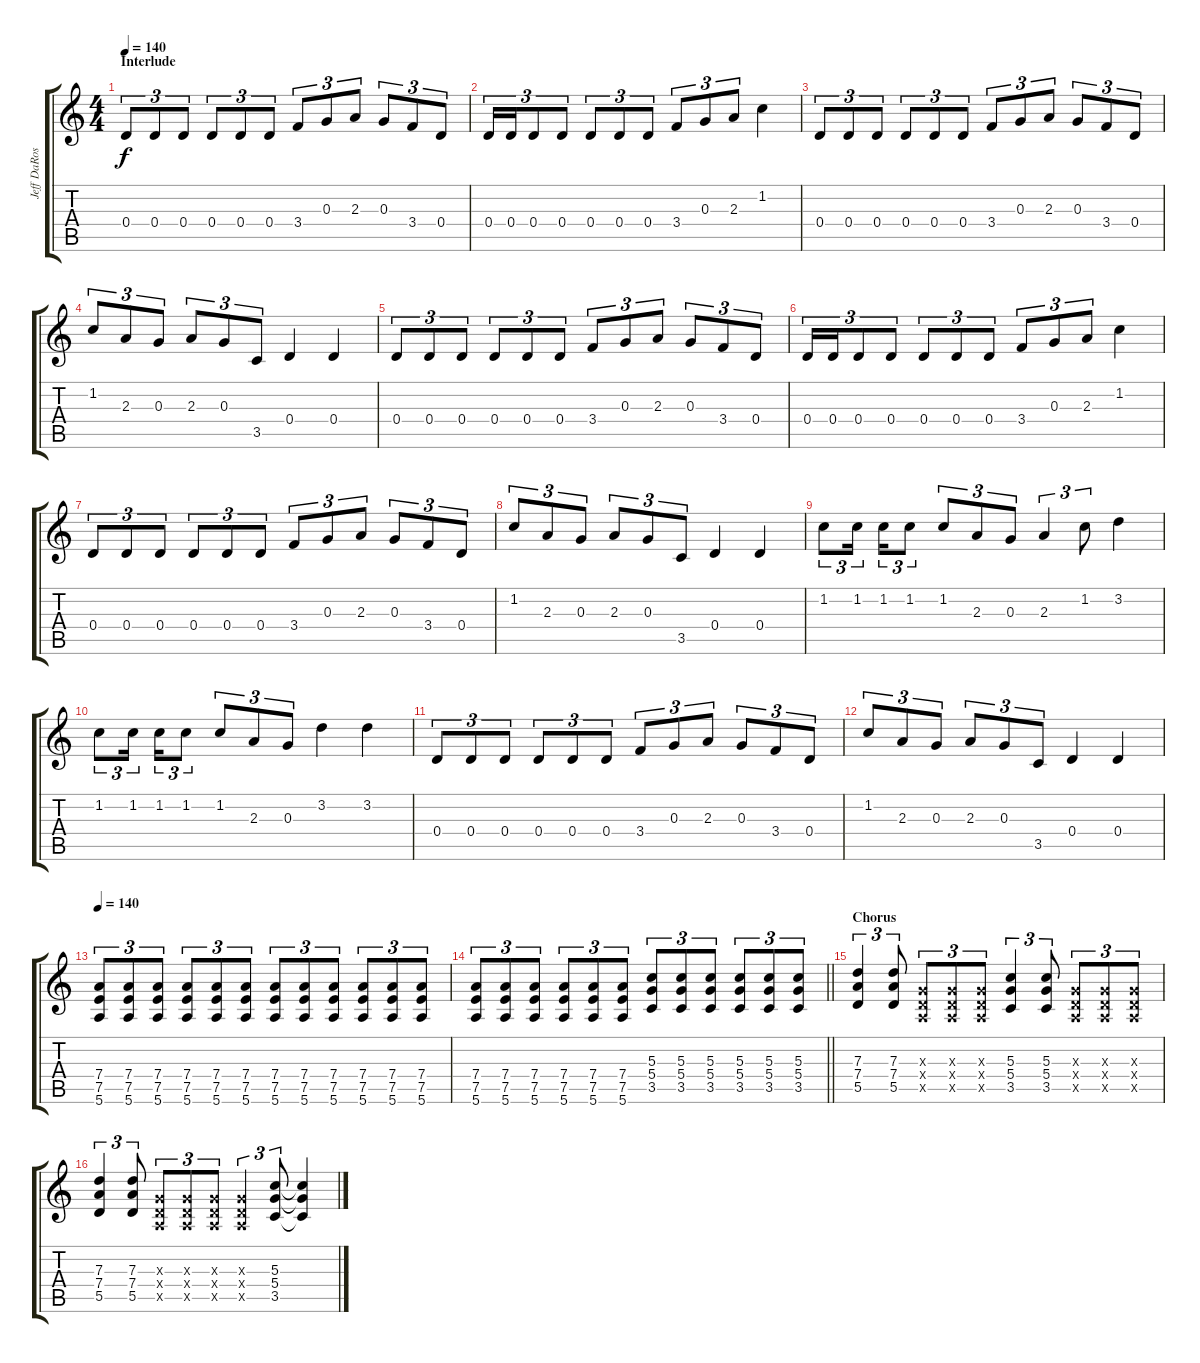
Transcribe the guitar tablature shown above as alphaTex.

\track ("Jeff DaRosa (Banjo)" "Jeff DaRos") {instrument banjo}
\staff {score tabs}
\tuning (E4 B3 G3 D3 A2 E2) {hide}
\displaytranspose 12
\ts (4 4)
\section ("" "Interlude")
\tempo 140
\clef g2
\ks c
0.4.8{tu (3 2) dy f} 0.4.8{tu (3 2)} 0.4.8{tu (3 2)} 0.4.8{tu (3 2)} 0.4.8{tu (3 2)} 0.4.8{tu (3 2)} 3.4.8{tu (3 2)} 0.3.8{tu (3 2)} 2.3.8{tu (3 2)} 0.3.8{tu (3 2)} 3.4.8{tu (3 2)} 0.4.8{tu (3 2)} |
0.4.16{tu (3 2)} 0.4.16{tu (3 2)} 0.4.8{tu (3 2)} 0.4.8{tu (3 2)} 0.4.8{tu (3 2)} 0.4.8{tu (3 2)} 0.4.8{tu (3 2)} 3.4.8{tu (3 2)} 0.3.8{tu (3 2)} 2.3.8{tu (3 2)} 1.2.4 |
0.4.8{tu (3 2)} 0.4.8{tu (3 2)} 0.4.8{tu (3 2)} 0.4.8{tu (3 2)} 0.4.8{tu (3 2)} 0.4.8{tu (3 2)} 3.4.8{tu (3 2)} 0.3.8{tu (3 2)} 2.3.8{tu (3 2)} 0.3.8{tu (3 2)} 3.4.8{tu (3 2)} 0.4.8{tu (3 2)} |
1.2.8{tu (3 2)} 2.3.8{tu (3 2)} 0.3.8{tu (3 2)} 2.3.8{tu (3 2)} 0.3.8{tu (3 2)} 3.5.8{tu (3 2)} 0.4.4 0.4.4 |
0.4.8{tu (3 2)} 0.4.8{tu (3 2)} 0.4.8{tu (3 2)} 0.4.8{tu (3 2)} 0.4.8{tu (3 2)} 0.4.8{tu (3 2)} 3.4.8{tu (3 2)} 0.3.8{tu (3 2)} 2.3.8{tu (3 2)} 0.3.8{tu (3 2)} 3.4.8{tu (3 2)} 0.4.8{tu (3 2)} |
0.4.16{tu (3 2)} 0.4.16{tu (3 2)} 0.4.8{tu (3 2)} 0.4.8{tu (3 2)} 0.4.8{tu (3 2)} 0.4.8{tu (3 2)} 0.4.8{tu (3 2)} 3.4.8{tu (3 2)} 0.3.8{tu (3 2)} 2.3.8{tu (3 2)} 1.2.4 |
0.4.8{tu (3 2)} 0.4.8{tu (3 2)} 0.4.8{tu (3 2)} 0.4.8{tu (3 2)} 0.4.8{tu (3 2)} 0.4.8{tu (3 2)} 3.4.8{tu (3 2)} 0.3.8{tu (3 2)} 2.3.8{tu (3 2)} 0.3.8{tu (3 2)} 3.4.8{tu (3 2)} 0.4.8{tu (3 2)} |
1.2.8{tu (3 2)} 2.3.8{tu (3 2)} 0.3.8{tu (3 2)} 2.3.8{tu (3 2)} 0.3.8{tu (3 2)} 3.5.8{tu (3 2)} 0.4.4 0.4.4 |
1.2.8{tu (3 2)} 1.2.16{tu (3 2) beam splitsecondary} 1.2.16{tu (3 2)} 1.2.8{tu (3 2)} 1.2.8{tu (3 2)} 2.3.8{tu (3 2)} 0.3.8{tu (3 2)} 2.3.4{tu (3 2)} 1.2.8{tu (3 2)} 3.2.4 |
1.2.8{tu (3 2)} 1.2.16{tu (3 2) beam splitsecondary} 1.2.16{tu (3 2)} 1.2.8{tu (3 2)} 1.2.8{tu (3 2)} 2.3.8{tu (3 2)} 0.3.8{tu (3 2)} 3.2.4 3.2.4 |
0.4.8{tu (3 2)} 0.4.8{tu (3 2)} 0.4.8{tu (3 2)} 0.4.8{tu (3 2)} 0.4.8{tu (3 2)} 0.4.8{tu (3 2)} 3.4.8{tu (3 2)} 0.3.8{tu (3 2)} 2.3.8{tu (3 2)} 0.3.8{tu (3 2)} 3.4.8{tu (3 2)} 0.4.8{tu (3 2)} |
1.2.8{tu (3 2)} 2.3.8{tu (3 2)} 0.3.8{tu (3 2)} 2.3.8{tu (3 2)} 0.3.8{tu (3 2)} 3.5.8{tu (3 2)} 0.4.4 0.4.4 |
\tempo 140
(7.4 7.5 5.6).8{tu (3 2)} (7.4 7.5 5.6).8{tu (3 2)} (7.4 7.5 5.6).8{tu (3 2)} (7.4 7.5 5.6).8{tu (3 2)} (7.4 7.5 5.6).8{tu (3 2)} (7.4 7.5 5.6).8{tu (3 2)} (7.4 7.5 5.6).8{tu (3 2)} (7.4 7.5 5.6).8{tu (3 2)} (7.4 7.5 5.6).8{tu (3 2)} (7.4 7.5 5.6).8{tu (3 2)} (7.4 7.5 5.6).8{tu (3 2)} (7.4 7.5 5.6).8{tu (3 2)} |
\barLineRight lightlight
(7.4 7.5 5.6).8{tu (3 2)} (7.4 7.5 5.6).8{tu (3 2)} (7.4 7.5 5.6).8{tu (3 2)} (7.4 7.5 5.6).8{tu (3 2)} (7.4 7.5 5.6).8{tu (3 2)} (7.4 7.5 5.6).8{tu (3 2)} (5.3 5.4 3.5).8{tu (3 2)} (5.3 5.4 3.5).8{tu (3 2)} (5.3 5.4 3.5).8{tu (3 2)} (5.3 5.4 3.5).8{tu (3 2)} (5.3 5.4 3.5).8{tu (3 2)} (5.3 5.4 3.5).8{tu (3 2)} |
\section ("" "Chorus")
(7.3 7.4 5.5).4{tu (3 2)} (7.3 7.4 5.5).8{tu (3 2)} (0.3{x} 0.4{x} 0.5{x}).8{tu (3 2)} (0.3{x} 0.4{x} 0.5{x}).8{tu (3 2)} (0.3{x} 0.4{x} 0.5{x}).8{tu (3 2)} (5.3 5.4 3.5).4{tu (3 2)} (5.3 5.4 3.5).8{tu (3 2)} (0.3{x} 0.4{x} 0.5{x}).8{tu (3 2)} (0.3{x} 0.4{x} 0.5{x}).8{tu (3 2)} (0.3{x} 0.4{x} 0.5{x}).8{tu (3 2)} |
(7.3 7.4 5.5).4{tu (3 2)} (7.3 7.4 5.5).8{tu (3 2)} (0.3{x} 0.4{x} 0.5{x}).8{tu (3 2)} (0.3{x} 0.4{x} 0.5{x}).8{tu (3 2)} (0.3{x} 0.4{x} 0.5{x}).8{tu (3 2)} (0.3{x} 0.4{x} 0.5{x}).4{tu (3 2)} (5.3 5.4 3.5).8{tu (3 2)} (5.3{t} 5.4{t} 3.5{t}).4
